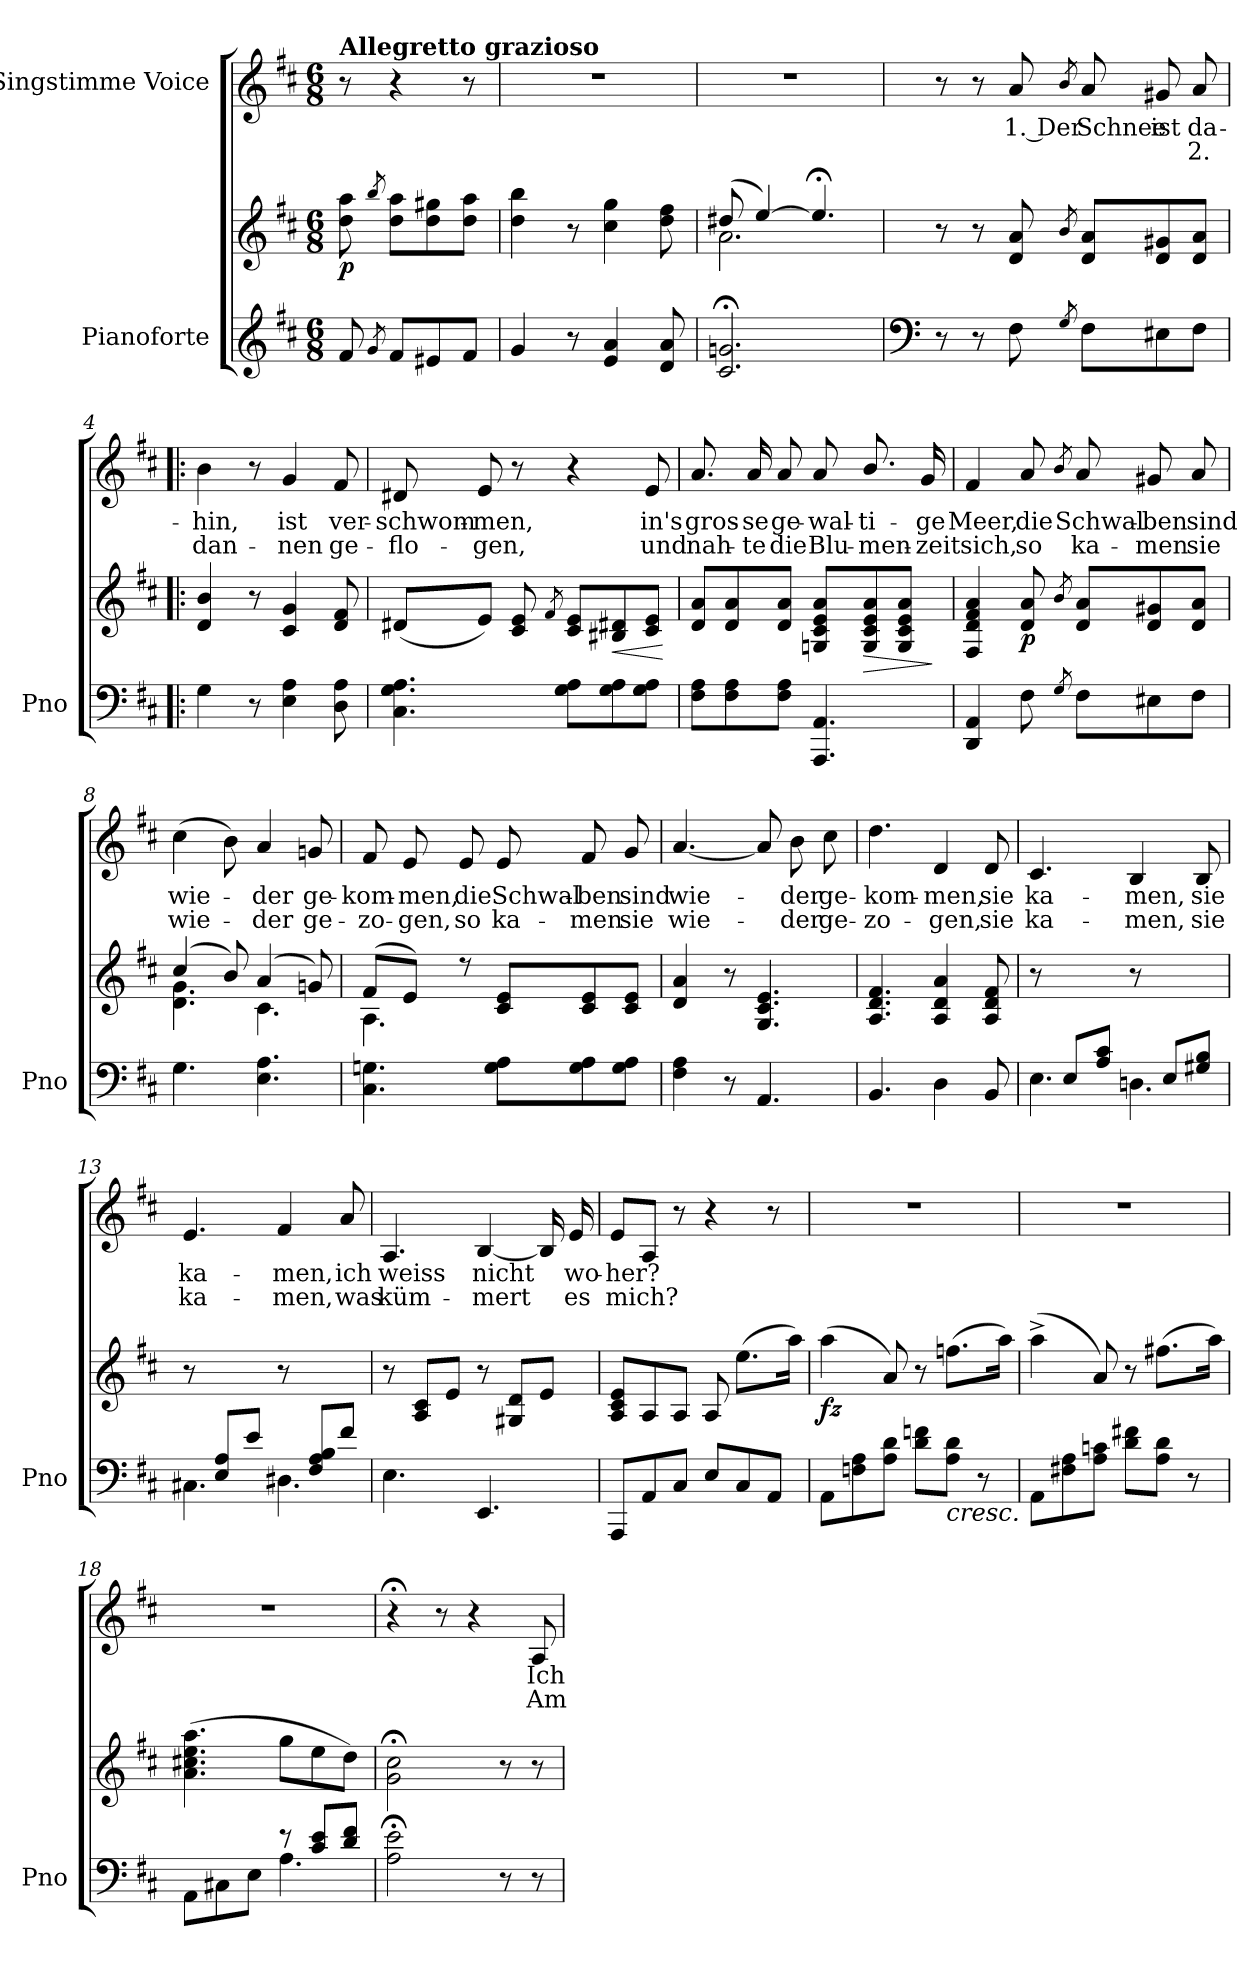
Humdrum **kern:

**kern	**kern	**dynam	**kern	**text	**text
*part2	*part2	*part2	*part1	*part1	*part1
*staff3	*staff2	*staff2/3	*staff1	*staff1	*staff1
*I"Pianoforte	*	*	*I"Singstimme Voice	*	*
*I'Pno	*	*	*	*	*
*clefG2	*clefG2	*	*clefG2	*	*
*k[f#c#]	*k[f#c#]	*	*k[f#c#]	*	*
*M6/8	*M6/8	*	*M6/8	*	*
=	=	=	=	=	=
!	!	!	!LO:TX:a:B:t=Allegretto grazioso	!	!
!	!	!LO:DY:b	!	!	!
8f#/	8dd\ 8aa\	p	8r	.	.
8qg/	8qbb/	.	.	.	.
8f#/L	8dd\ 8aa\L	.	4r	.	.
8e#X/	8dd\ 8gg#X\	.	.	.	.
8f#/J	8dd\ 8aa\J	.	8r	.	.
=1	=1	=1	=1	=1	=1
4g/	4dd\ 4bb\	.	2.r	.	.
8r	8r	.	.	.	.
4e/ 4a/	4cc#\ 4gg\	.	.	.	.
8d/ 8a/	8dd\ 8ff#\	.	.	.	.
=2	=2	=2	=2	=2	=2
*	*^	*	*	*	*
2.c#/;< 2.gn/;<	(8dd#X/	2.a\	.	2.r	.	.
.	[4ee/)	.	.	.	.	.
.	4.ee;</]	.	.	.	.	.
*	*v	*v	*	*	*	*
=3	=3	=3	=3	=3	=3
*clefF4	*	*	*	*	*
8r	8r	.	8r	.	.
8r	8r	.	8r	.	.
!	!	!	!	!LO:LY:b	!
8F#\	8d/ 8a/	.	8a/	1. Der	.
8qG/	8qb/	.	8qb/	.	.
!	!	!	!	!LO:LY:b	!
8F#\L	8d/ 8a/L	.	8a/	Schnee	.
!	!	!	!	!LO:LY:b	!
8E#X\	8d/ 8g#X/	.	8g#X/	ist	.
!	!	!	!	!LO:LY:b	!LO:LY:b
8F#\J	8d/ 8a/J	.	8a/	da-	2.
=4!|:	=4!|:	=4!|:	=4!|:	=4!|:	=4!|:
!	!	!	!	!LO:LY:b	!LO:LY:b
4G\	4d/ 4b/	.	4b\	-hin,	dan-
8r	8r	.	8r	.	.
!	!	!	!	!LO:LY:b	!LO:LY:b
4E\ 4A\	4c#/ 4g/	.	4g/	ist	-nen
!	!	!	!	!LO:LY:b	!LO:LY:b
8D\ 8A\	8d/ 8f#/	.	8f#/	ver-	ge-
=5	=5	=5	=5	=5	=5
!	!	!	!	!LO:LY:b	!LO:LY:b
4.C#\ 4.G\ 4.A\	(8d#X/L	.	8d#X/	-schwom-	-flo-
!	!	!	!	!LO:LY:b	!LO:LY:b
.	8e/J)	.	8e/	-men,	-gen,
.	8c#/ 8e/	.	8r	.	.
.	8qf#/	.	.	.	.
8G\ 8A\L	8c#/ 8e/L	.	4r	.	.
!	!	!LO:HP:b	!	!	!
8G\ 8A\	8B#X/ 8d#X/	<	.	.	.
!	!	!	!	!LO:LY:b	!LO:LY:b
8G\ 8A\J	8c#/ 8e/J	.	8e/	in's	und
.	.	[	.	.	.
!!LO:LB:g=z
=6	=6	=6	=6	=6	=6
!	!	!	!	!LO:LY:b	!LO:LY:b
8F#\ 8A\L	8d/ 8a/L	.	8.a/	gros-	nah-
8F#\ 8A\	8d/ 8a/	.	.	.	.
!	!	!	!	!LO:LY:b	!LO:LY:b
.	.	.	16a/	-se	-te
!	!	!	!	!LO:LY:b	!LO:LY:b
8F#\ 8A\J	8d/ 8a/J	.	8a/	ge-	die
!	!	!	!	!LO:LY:b	!LO:LY:b
4.AAA/ 4.AA/	8Gn/ 8c#/ 8e/ 8a/L	.	8a/	-wal-	Blu-
!	!	!LO:HP:b	!	!LO:LY:b	!LO:LY:b
.	8G/ 8c#/ 8e/ 8a/	>	8.b/	-ti-	-men-
.	8G/ 8c#/ 8e/ 8a/J	.	.	.	.
!	!	!	!	!LO:LY:b	!LO:LY:b
.	.	.	16g/	-ge	-zeit
.	.	]	.	.	.
=7	=7	=7	=7	=7	=7
!	!	!	!	!LO:LY:b	!LO:LY:b
4DD/ 4AA/	4F#/ 4d/ 4f#/ 4a/	.	4f#/	Meer,	sich,
!	!	!LO:DY:b	!	!LO:LY:b	!LO:LY:b
8F#\	8d/ 8a/	p	8a/	die	so
8qG/	8qb/	.	8qb/	.	.
!	!	!	!	!LO:LY:b	!LO:LY:b
8F#\L	8d/ 8a/L	.	8a/	Schwal-	ka-
!	!	!	!	!LO:LY:b	!LO:LY:b
8E#X\	8d/ 8g#X/	.	8g#X/	-ben	-men
!	!	!	!	!LO:LY:b	!LO:LY:b
8F#\J	8d/ 8a/J	.	8a/	sind	sie
=8	=8	=8	=8	=8	=8
*	*^	*	*	*	*
!	!	!	!	!	!LO:LY:b	!LO:LY:b
4.G\	(4cc#/	4.d\ 4.g\	.	(4cc#\	wie-	wie-
.	8b/)	.	.	8b\)	.	.
!	!	!	!	!	!LO:LY:b	!LO:LY:b
4.E\ 4.A\	(4a/	4.c#\	.	4a/	-der	-der
!	!	!	!	!	!LO:LY:b	!LO:LY:b
.	8gn/)	.	.	8gn/	ge-	ge-
=9	=9	=9	=9	=9	=9	=9
!	!	!	!	!	!LO:LY:b	!LO:LY:b
4.C#\ 4.Gn\	(8f#/L	4.A\	.	8f#/	-kom-	-zo-
!	!	!	!	!	!LO:LY:b	!LO:LY:b
.	8e/J)	.	.	8e/	-men,	-gen,
!	!	!	!	!	!LO:LY:b	!LO:LY:b
.	8r	.	.	8e/	die	so
!	!	!	!	!	!LO:LY:b	!LO:LY:b
8G\ 8A\L	8c#/ 8e/L	4.ryy	.	8e/	Schwal-	ka-
!	!	!	!	!	!LO:LY:b	!LO:LY:b
8G\ 8A\	8c#/ 8e/	.	.	8f#/	-ben	-men
!	!	!	!	!	!LO:LY:b	!LO:LY:b
8G\ 8A\J	8c#/ 8e/J	.	.	8g/	sind	sie
*	*v	*v	*	*	*	*
=10	=10	=10	=10	=10	=10
!	!	!	!	!LO:LY:b	!LO:LY:b
4F#\ 4A\	4d/ 4a/	.	[4.a/	wie-	wie-
8r	8r	.	.	.	.
4.AA/	4.G/ 4.c#/ 4.e/	.	8a/]	.	.
!	!	!	!	!LO:LY:b	!LO:LY:b
.	.	.	8b\	-der	-der
!	!	!	!	!LO:LY:b	!LO:LY:b
.	.	.	8cc#\	ge-	ge-
=11	=11	=11	=11	=11	=11
!	!	!	!	!LO:LY:b	!LO:LY:b
4.BB/	4.A/ 4.d/ 4.f#/	.	4.dd\	-kom-	-zo-
!	!	!	!	!LO:LY:b	!LO:LY:b
4D\	4A/ 4d/ 4a/	.	4d/	-men,	-gen,
!	!	!	!	!LO:LY:b	!LO:LY:b
8BB/	8A/ 8d/ 8f#/	.	8d/	sie	sie
!!LO:LB:g=z
=12	=12	=12	=12	=12	=12
*^	*	*	*	*	*
!	!	!	!	!	!LO:LY:b	!LO:LY:b
8ryy	4.E\	8r	.	4.c#/	ka-	ka-
8E/L	.	4ryy	.	.	.	.
8A/ 8c#/J	.	.	.	.	.	.
!	!	!	!	!	!LO:LY:b	!LO:LY:b
8ryy	4.Dn\	8r	.	4B/	-men,	-men,
8E/L	.	4ryy	.	.	.	.
!	!	!	!	!	!LO:LY:b	!LO:LY:b
8G#X/ 8B/J	.	.	.	8B/	sie	sie
=13	=13	=13	=13	=13	=13	=13
!	!	!	!	!	!LO:LY:b	!LO:LY:b
8ryy	4.C#X\	8r	.	4.e/	ka-	ka-
8E/ 8A/L	.	4ryy	.	.	.	.
8e/J	.	.	.	.	.	.
!	!	!	!	!	!LO:LY:b	!LO:LY:b
8ryy	4.D#X\	8r	.	4f#/	-men,	-men,
8F#/ 8A/ 8B/L	.	4ryy	.	.	.	.
!	!	!	!	!	!LO:LY:b	!LO:LY:b
8f#/J	.	.	.	8a/	ich	was
*v	*v	*	*	*	*	*
=14	=14	=14	=14	=14	=14
!	!	!	!	!LO:LY:b	!LO:LY:b
4.E\	8r	.	4.A/	weiss	küm-
.	8A/ 8c#/L	.	.	.	.
.	8e/J	.	.	.	.
!	!	!	!	!LO:LY:b	!LO:LY:b
4.EE/	8r	.	[4B/	nicht	-mert
.	8G#X/ 8d/L	.	.	.	.
.	8e/J	.	16B/]	.	.
!	!	!	!	!LO:LY:b	!LO:LY:b
.	.	.	16e/	wo-	es
=15	=15	=15	=15	=15	=15
!	!	!	!	!LO:LY:b	!LO:LY:b
8AAA/L	8A/ 8c#/ 8e/L	.	8e/L	-her?	mich?
8AA/	8A/	.	8A/J	.	.
8C#/J	8A/J	.	8r	.	.
8E/L	8A/	.	4r	.	.
8C#/	(8.ee\L	.	.	.	.
8AA/J	.	.	8r	.	.
.	16aa\Jk)	.	.	.	.
=16	=16	=16	=16	=16	=16
!	!	!LO:DY:b	!	!	!
8AA\L	(4aa\	fz	2.r	.	.
8Fn\ 8A\	.	.	.	.	.
8A\ 8d\J	8a/)	.	.	.	.
8d\ 8fn\L	8r	.	.	.	.
!LO:TX:b:i:t=cresc.	!	!	!	!	!
8A\ 8d\J	(8.ffn\L	.	.	.	.
8r	.	.	.	.	.
.	16aa\Jk)	.	.	.	.
!!LO:LB:g=z
=17	=17	=17	=17	=17	=17
8AA\L	(4aa^\	.	2.r	.	.
8F#X\ 8A\	.	.	.	.	.
8A\ 8cn\J	8a/)	.	.	.	.
8d\ 8f#X\L	8r	.	.	.	.
8A\ 8d\J	(8.ff#X\L	.	.	.	.
8r	.	.	.	.	.
.	16aa\Jk)	.	.	.	.
=18	=18	=18	=18	=18	=18
*^	*	*	*	*	*
8AA\L	4.ryy	(4.a\ 4.cc#X\ 4.ee\ 4.aa\	.	2.r	.	.
8C#X\	.	.	.	.	.	.
8E\J	.	.	.	.	.	.
8r	4.A\	8gg\L	.	.	.	.
8c#/ 8e/L	.	8ee\	.	.	.	.
8d/ 8f#/J	.	8dd\J)	.	.	.	.
*v	*v	*	*	*	*	*
!!LO:PB:g=z
=19	=19	=19	=19	=19	=19
2A\;< 2e\;<	2g\;< 2cc#\;<	.	4r;<	.	.
.	.	.	8r	.	.
.	.	.	4r	.	.
8r	8r	.	.	.	.
!	!	!	!	!LO:LY:b	!LO:LY:b
8r	8r	.	8A/	Ich	Am
=	=	=	=	=	=
*-	*-	*-	*-	*-	*-
